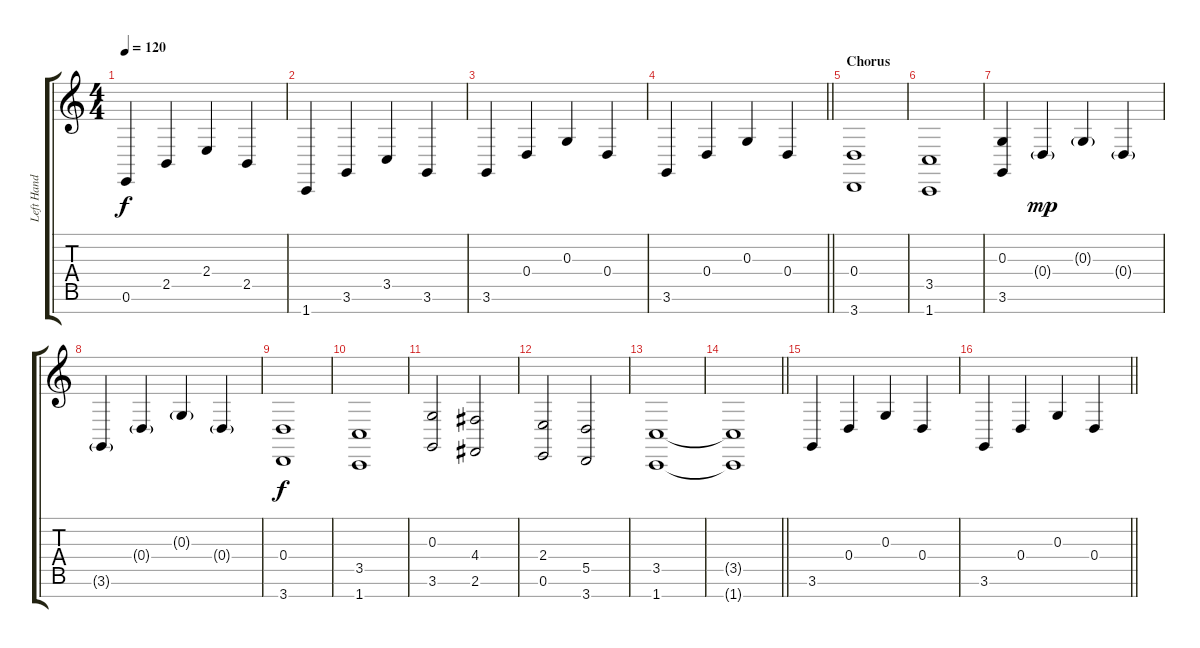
\track ("Left Hand" "Left Hand") {instrument acousticgrandpiano}
\staff {score tabs}
\tuning (E4 B3 G3 D3 A2 E2 B1) {hide}
\ts (4 4)
\tempo 120
\clef g2
\ks c
0.6.4{dy f} 2.5.4 2.4.4 2.5.4 |
1.7.4 3.6.4 3.5.4 3.6.4 |
3.6.4 0.4.4 0.3.4 0.4.4 |
\barLineRight lightlight
3.6.4 0.4.4 0.3.4 0.4.4 |
\section ("" "Chorus")
(0.4 3.7).1 |
(3.5 1.7).1 |
(0.3 3.6).4 0.4{g}.4{dy mp} 0.3{g}.4 0.4{g}.4 |
3.6{g}.4 0.4{g}.4 0.3{g}.4 0.4{g}.4 |
(0.4 3.7).1{dy f} |
(3.5 1.7).1 |
(0.3 3.6).2 (4.4 2.6).2 |
(2.4 0.6).2 (5.5 3.7).2 |
(3.5 1.7).1 |
\barLineRight lightlight
(3.5{t} 1.7{t}).1 |
3.6.4 0.4.4 0.3.4 0.4.4 |
\barLineRight lightlight
3.6.4 0.4.4 0.3.4 0.4.4
